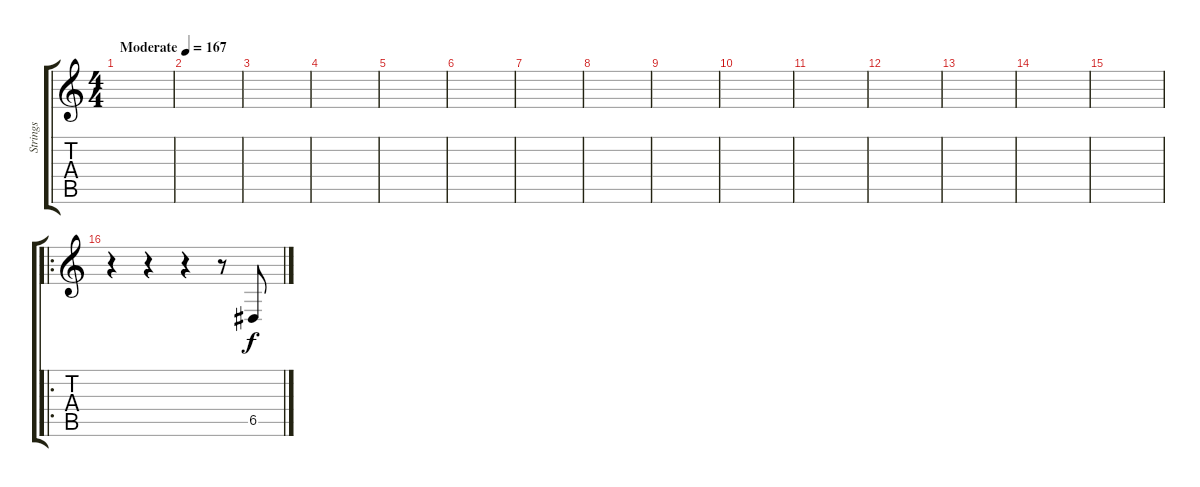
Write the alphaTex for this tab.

\track ("Strings" "Strings") {instrument violin}
\staff {score tabs}
\tuning (E4 B3 G3 D3 A2 E2) {hide}
\ts (4 4)
\tempo (167 "Moderate")
\clef g2
\ks c
|
|
|
|
|
|
|
|
|
|
|
|
|
|
|
\ro
r.4 r.4 r.4 r.8 6.5.8
